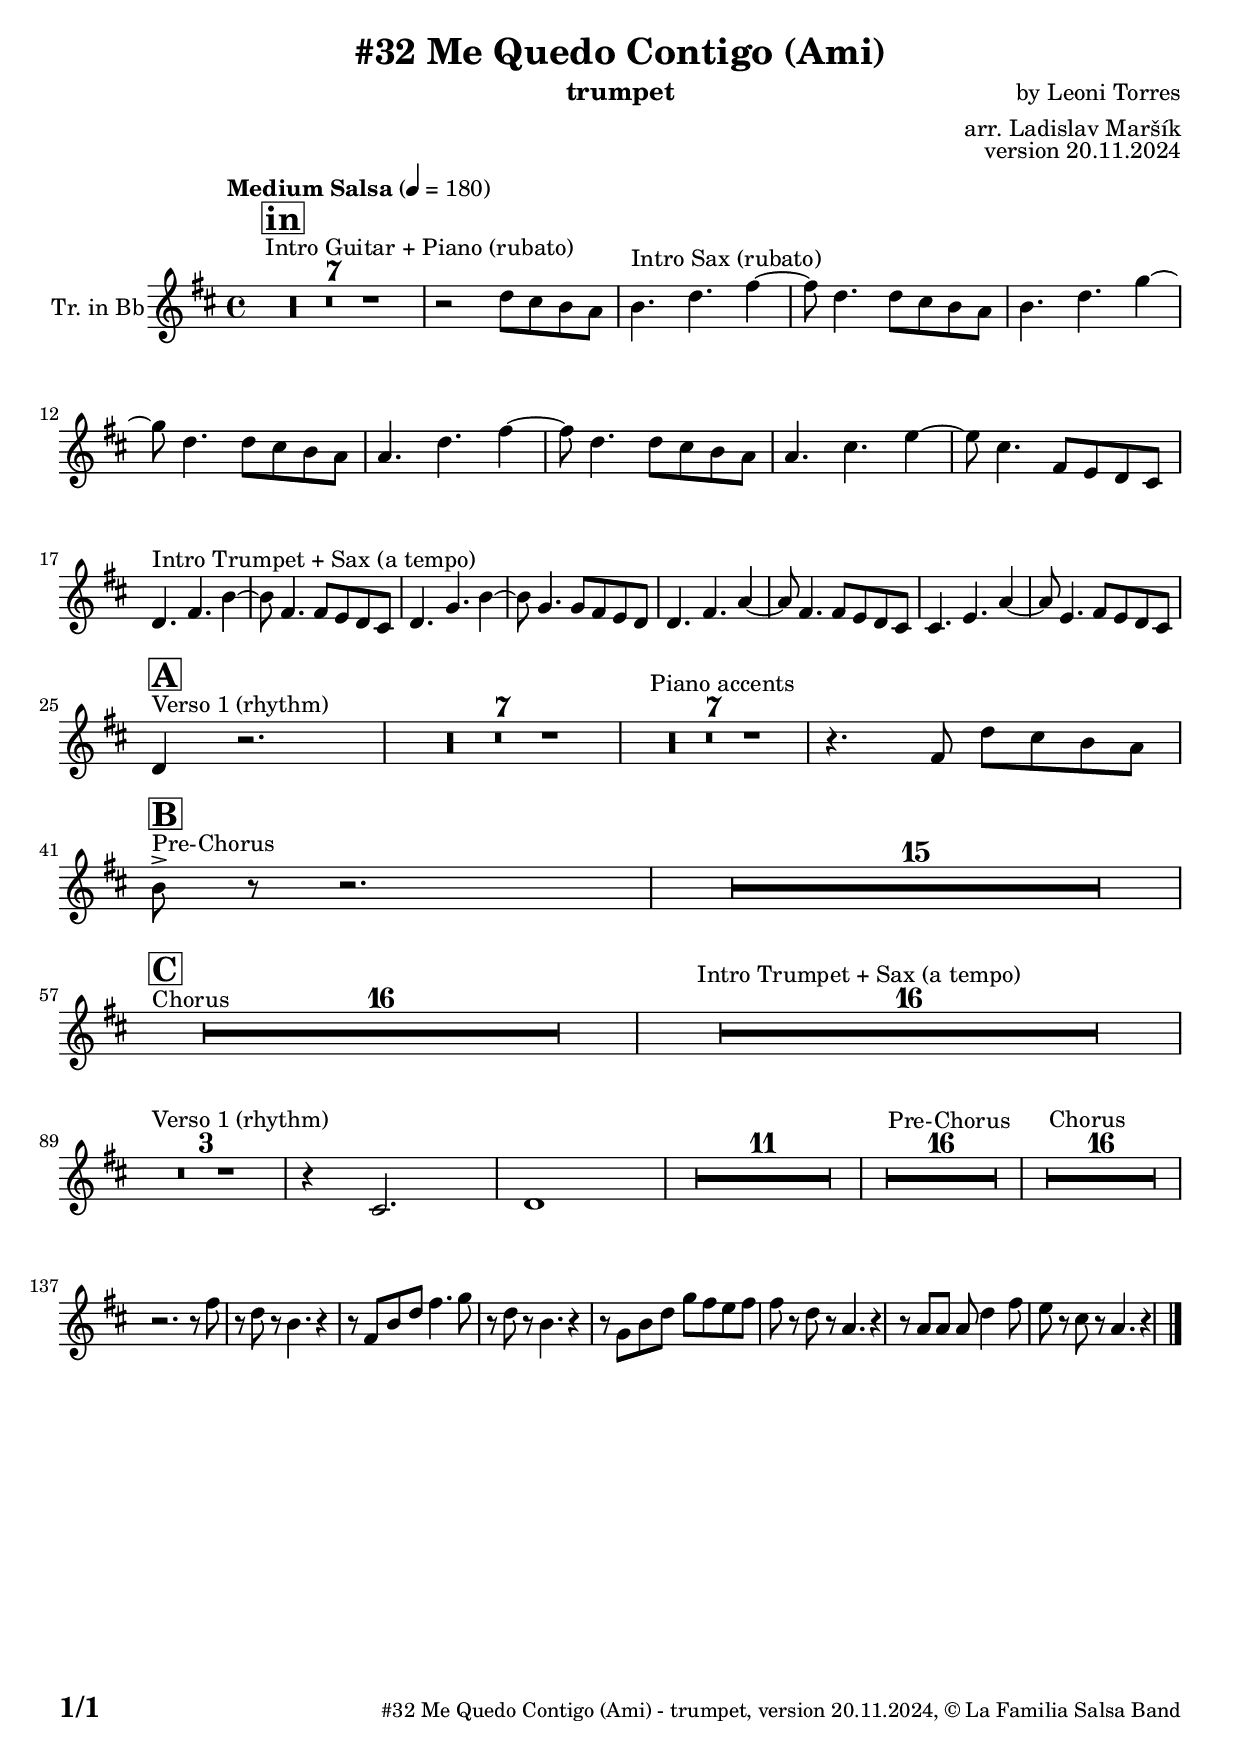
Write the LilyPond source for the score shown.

\version "2.24.2"

% Sheet revision 2022_09

\header {
  title = "#32 Me Quedo Contigo (Ami)"
  instrument = "trumpet"
  composer = "by Leoni Torres"
  arranger = "arr. Ladislav Maršík"
  opus = "version 20.11.2024"
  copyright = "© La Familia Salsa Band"
}

inst =
#(define-music-function
  (string)
  (string?)
  #{ <>^\markup \abs-fontsize #16 \bold \box #string #})

makePercent = #(define-music-function (note) (ly:music?)
                 (make-music 'PercentEvent 'length (ly:music-length note)))

#(define (test-stencil grob text)
   (let* ((orig (ly:grob-original grob))
          (siblings (ly:spanner-broken-into orig)) ; have we been split?
          (refp (ly:grob-system grob))
          (left-bound (ly:spanner-bound grob LEFT))
          (right-bound (ly:spanner-bound grob RIGHT))
          (elts-L (ly:grob-array->list (ly:grob-object left-bound 'elements)))
          (elts-R (ly:grob-array->list (ly:grob-object right-bound 'elements)))
          (break-alignment-L
           (filter
            (lambda (elt) (grob::has-interface elt 'break-alignment-interface))
            elts-L))
          (break-alignment-R
           (filter
            (lambda (elt) (grob::has-interface elt 'break-alignment-interface))
            elts-R))
          (break-alignment-L-ext (ly:grob-extent (car break-alignment-L) refp X))
          (break-alignment-R-ext (ly:grob-extent (car break-alignment-R) refp X))
          (num
           (markup text))
          (num
           (if (or (null? siblings)
                   (eq? grob (car siblings)))
               num
               (make-parenthesize-markup num)))
          (num (grob-interpret-markup grob num))
          (num-stil-ext-X (ly:stencil-extent num X))
          (num-stil-ext-Y (ly:stencil-extent num Y))
          (num (ly:stencil-aligned-to num X CENTER))
          (num
           (ly:stencil-translate-axis
            num
            (+ (interval-length break-alignment-L-ext)
               (* 0.5
                  (- (car break-alignment-R-ext)
                     (cdr break-alignment-L-ext))))
            X))
          (bracket-L
           (markup
            #:path
            0.1 ; line-thickness
            `((moveto 0.5 ,(* 0.5 (interval-length num-stil-ext-Y)))
              (lineto ,(* 0.5
                          (- (car break-alignment-R-ext)
                             (cdr break-alignment-L-ext)
                             (interval-length num-stil-ext-X)))
                      ,(* 0.5 (interval-length num-stil-ext-Y)))
              (closepath)
              (rlineto 0.0
                       ,(if (or (null? siblings) (eq? grob (car siblings)))
                            -1.0 0.0)))))
          (bracket-R
           (markup
            #:path
            0.1
            `((moveto ,(* 0.5
                          (- (car break-alignment-R-ext)
                             (cdr break-alignment-L-ext)
                             (interval-length num-stil-ext-X)))
                      ,(* 0.5 (interval-length num-stil-ext-Y)))
              (lineto 0.5
                      ,(* 0.5 (interval-length num-stil-ext-Y)))
              (closepath)
              (rlineto 0.0
                       ,(if (or (null? siblings) (eq? grob (last siblings)))
                            -1.0 0.0)))))
          (bracket-L (grob-interpret-markup grob bracket-L))
          (bracket-R (grob-interpret-markup grob bracket-R))
          (num (ly:stencil-combine-at-edge num X LEFT bracket-L 0.4))
          (num (ly:stencil-combine-at-edge num X RIGHT bracket-R 0.4)))
     num))

#(define-public (Measure_attached_spanner_engraver context)
   (let ((span '())
         (finished '())
         (event-start '())
         (event-stop '()))
     (make-engraver
      (listeners ((measure-counter-event engraver event)
                  (if (= START (ly:event-property event 'span-direction))
                      (set! event-start event)
                      (set! event-stop event))))
      ((process-music trans)
       (if (ly:stream-event? event-stop)
           (if (null? span)
               (ly:warning "You're trying to end a measure-attached spanner but you haven't started one.")
               (begin (set! finished span)
                 (ly:engraver-announce-end-grob trans finished event-start)
                 (set! span '())
                 (set! event-stop '()))))
       (if (ly:stream-event? event-start)
           (begin (set! span (ly:engraver-make-grob trans 'MeasureCounter event-start))
             (set! event-start '()))))
      ((stop-translation-timestep trans)
       (if (and (ly:spanner? span)
                (null? (ly:spanner-bound span LEFT))
                (moment<=? (ly:context-property context 'measurePosition) ZERO-MOMENT))
           (ly:spanner-set-bound! span LEFT
                                  (ly:context-property context 'currentCommandColumn)))
       (if (and (ly:spanner? finished)
                (moment<=? (ly:context-property context 'measurePosition) ZERO-MOMENT))
           (begin
            (if (null? (ly:spanner-bound finished RIGHT))
                (ly:spanner-set-bound! finished RIGHT
                                       (ly:context-property context 'currentCommandColumn)))
            (set! finished '())
            (set! event-start '())
            (set! event-stop '()))))
      ((finalize trans)
       (if (ly:spanner? finished)
           (begin
            (if (null? (ly:spanner-bound finished RIGHT))
                (set! (ly:spanner-bound finished RIGHT)
                      (ly:context-property context 'currentCommandColumn)))
            (set! finished '())))
       (if (ly:spanner? span)
           (begin
            (ly:warning "I think there's a dangling measure-attached spanner :-(")
            (ly:grob-suicide! span)
            (set! span '())))))))

\layout {
  \context {
    \Staff
    \consists #Measure_attached_spanner_engraver
    \override MeasureCounter.font-encoding = #'latin1
    \override MeasureCounter.font-size = 0
    \override MeasureCounter.outside-staff-padding = 2
    \override MeasureCounter.outside-staff-horizontal-padding = #0
  }
}

repeatBracket = #(define-music-function
                  (parser location N note)
                  (number? ly:music?)
                  #{
                    \override Staff.MeasureCounter.stencil =
                    #(lambda (grob) (test-stencil grob #{ #(string-append(number->string N) "x") #} ))
                    \startMeasureCount
                    \repeat volta #N { $note }
                    \stopMeasureCount
                  #}
                  )

Trumpet = \new Voice
\transpose c d
\transpose c d % We play in Ami
\relative c'' {
  \set Staff.instrumentName = \markup {
    \center-align { "Tr. in Bb" }
  }
  \set Staff.midiInstrument = "trumpet"
  \set Staff.midiMaximumVolume = #1.0

  \key g \minor
  \time 4/4
  \tempo "Medium Salsa" 4 = 180
  
    s1*0 ^\markup { "Intro Guitar + Piano (rubato)" }
  \inst "in"
      R1*7
      
      r2 bes8 a g f | 
      
          s1*0 ^\markup { "Intro Sax (rubato)" }
      g4. bes d4~ |
      d8 bes4. bes8 a g f | 
      g4. bes es4~ |
      es8 bes4. bes8 a g f | 
      f4. bes d4~ |
      d8 bes4. bes8 a g f | 
      f4. a c4~ |
      c8 a4.  d,8 c bes a | \break
      
                s1*0 ^\markup { "Intro Trumpet + Sax (a tempo)" }
      bes4. d g4~ |
      g8 d4. d8 c bes a | 
      bes4. es g4~ |
      g8 es4. es8 d c bes | 
      bes4. d f4~ |
      f8 d4. d8 c bes a | 
      a4. c f4~ |
      f8 c4. d8 c bes a | \break
     s1*0 ^\markup { "Verso 1 (rhythm)" }
     \inst "A"
      bes4 r2. | 

     R1*7 
    s1*0 ^\markup { "Piano accents" }
     R1*7
     
           
           r4. d8 bes' a g f | \break
         s1*0 ^\markup { "Pre-Chorus" }
        \inst "B"
           g8 -> r r2. |
           R1*15 \break
                 s1*0 ^\markup { "Chorus" }
        \inst "C"
        R1*16
           s1*0 ^\markup { "Intro Trumpet + Sax (a tempo)" }
           R1*16 \break
                s1*0 ^\markup { "Verso 1 (rhythm)" }
           R1*3
           r4 a,2. |
           bes1 |
           R1*11 |
                    s1*0 ^\markup { "Pre-Chorus" }
           R1*16
           
                               s1*0 ^\markup { "Chorus" }
           R1*16
         
           
           
           
           
     r2. r8 
     
     d'8 r  bes r  g4. r4 |
     r8 d g bes d4. |
     es8 r bes r g4. r4 |
     r8 es g bes es d c d |
     d8 r bes  r f4. r4 |
     r8 f8 f f bes4 d8 c |
     r a r f4. r4 |
  
  \label #'lastPage
  \bar "|."
}

\score {
  \compressMMRests \new Staff \with {
    \consists "Volta_engraver"
  }
  {
    \Trumpet
  }
  \layout {
    \context {
      \Score
      \remove "Volta_engraver"
    }
  }
}


\paper {
  system-system-spacing =
  #'((basic-distance . 14)
     (minimum-distance . 10)
     (padding . 1)
     (stretchability . 60))
  between-system-padding = #2
  bottom-margin = 5\mm

  print-first-page-number = ##t
  oddHeaderMarkup = \markup \fill-line { " " }
  evenHeaderMarkup = \markup \fill-line { " " }
  oddFooterMarkup = \markup {
    \fill-line {
      \bold \fontsize #2
      \concat { \fromproperty #'page:page-number-string "/" \page-ref #'lastPage "0" "?" }

      \fontsize #-1
      \concat { \fromproperty #'header:title " - " \fromproperty #'header:instrument ", " \fromproperty #'header:opus ", " \fromproperty #'header:copyright }
    }
  }
  evenFooterMarkup = \markup {
    \fill-line {
      \fontsize #-1
      \concat { \fromproperty #'header:title " - " \fromproperty #'header:instrument ", " \fromproperty #'header:opus ", " \fromproperty #'header:copyright }

      \bold \fontsize #2
      \concat { \fromproperty #'page:page-number-string "/" \page-ref #'lastPage "0" "?" }
    }
  }
}